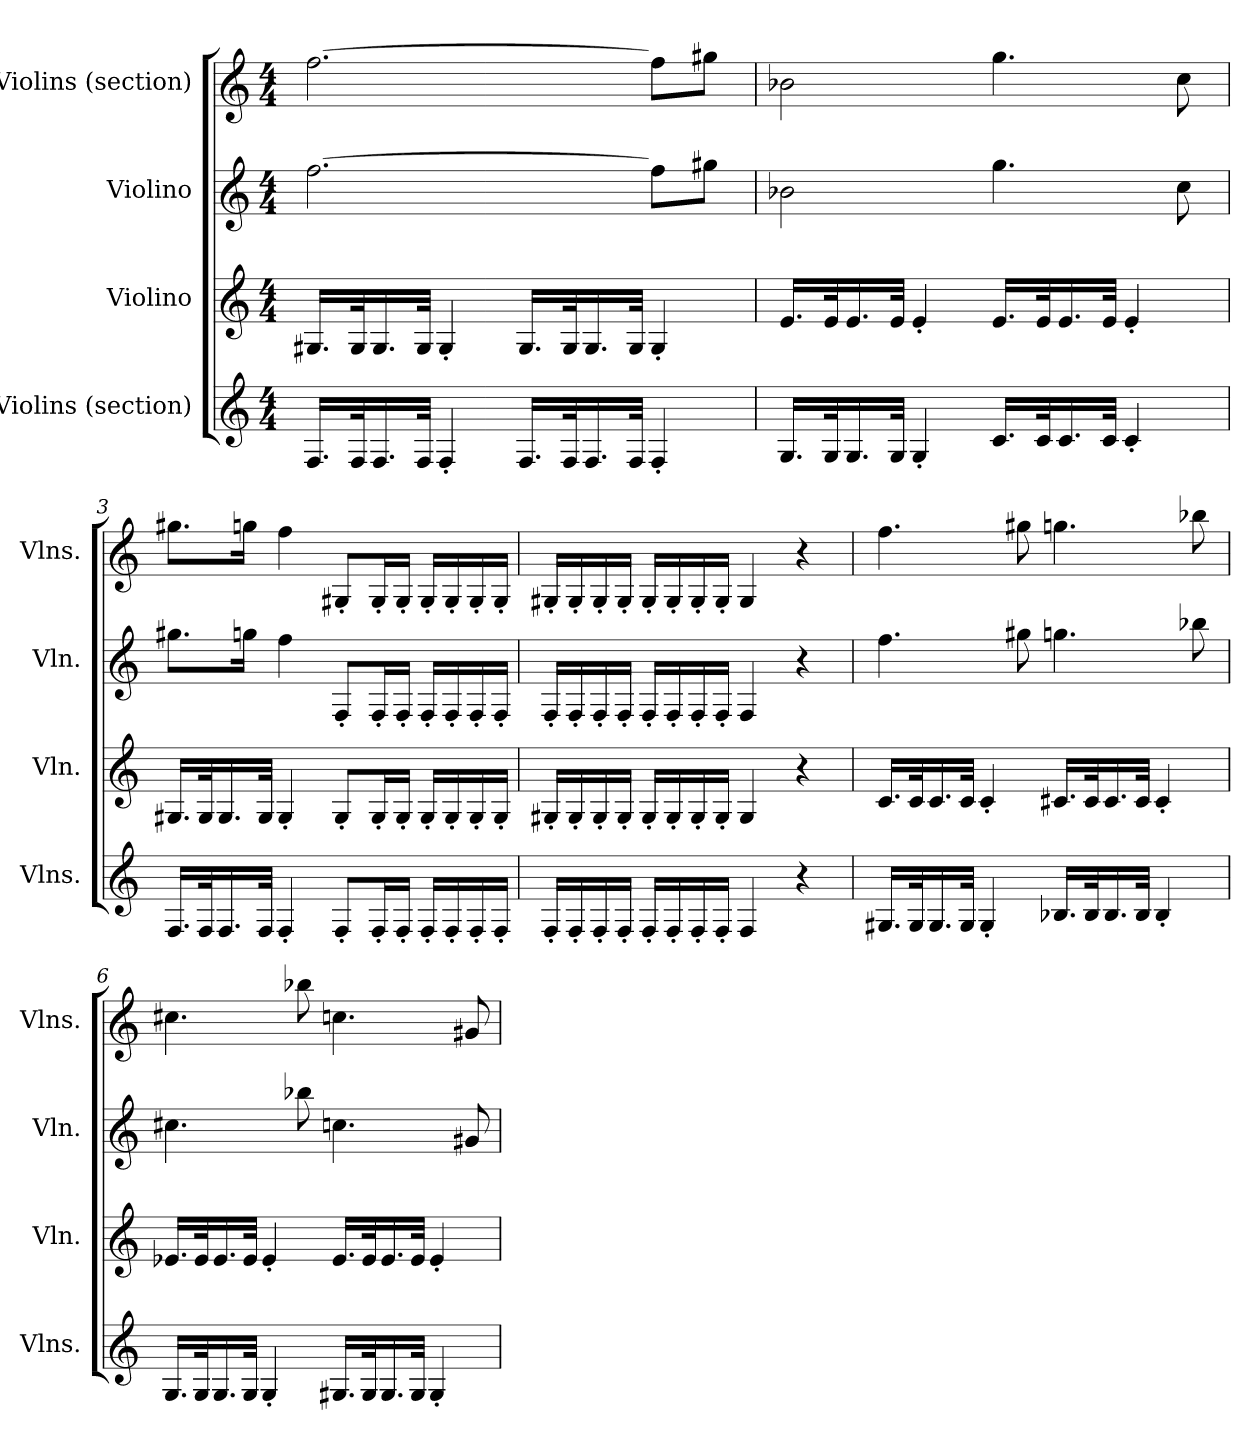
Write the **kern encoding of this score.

**kern	**kern	**kern	**kern
*part4	*part3	*part2	*part1
*staff4	*staff3	*staff2	*staff1
*I"Violins (section)	*I"Violino	*I"Violino	*I"Violins (section)
*I'Vlns.	*I'Vln.	*I'Vln.	*I'Vlns.
*clefG2	*clefG2	*clefG2	*clefG2
*k[]	*k[]	*k[]	*k[]
*M4/4	*M4/4	*M4/4	*M4/4
*MM120	*MM120	*MM120	*MM120
=1	=1	=1	=1
16.F/LL	16.G#X/LL	[2.ff\	[2.ff\
32F/K	32G#/K	.	.
16.F/	16.G#/	.	.
32F/JJk	32G#/JJk	.	.
4F'/	4G#'/	.	.
16.F/LL	16.G#/LL	.	.
32F/K	32G#/K	.	.
16.F/	16.G#/	.	.
32F/JJk	32G#/JJk	.	.
4F'/	4G#'/	8ff\L]	8ff\L]
.	.	8gg#X\J	8gg#X\J
=2	=2	=2	=2
16.G/LL	16.e/LL	2b-X\	2b-X\
32G/K	32e/K	.	.
16.G/	16.e/	.	.
32G/JJk	32e/JJk	.	.
4G'/	4e'/	.	.
16.c/LL	16.e/LL	4.gg\	4.gg\
32c/K	32e/K	.	.
16.c/	16.e/	.	.
32c/JJk	32e/JJk	.	.
4c'/	4e'/	.	.
.	.	8cc\	8cc\
!!LO:LB:g=z
=3	=3	=3	=3
16.F/LL	16.G#X/LL	8.gg#X\L	8.gg#X\L
32F/K	32G#/K	.	.
16.F/	16.G#/	.	.
.	.	16ggn\Jk	16ggn\Jk
32F/JJk	32G#/JJk	.	.
4F'/	4G#'/	4ff\	4ff\
8F'/L	8G#'/L	8F'/L	8G#X'/L
16F'/L	16G#'/L	16F'/L	16G#'/L
16F'/JJ	16G#'/JJ	16F'/JJ	16G#'/JJ
16F'/LL	16G#'/LL	16F'/LL	16G#'/LL
16F'/	16G#'/	16F'/	16G#'/
16F'/	16G#'/	16F'/	16G#'/
16F'/JJ	16G#'/JJ	16F'/JJ	16G#'/JJ
=4	=4	=4	=4
16F'/LL	16G#X'/LL	16F'/LL	16G#X'/LL
16F'/	16G#'/	16F'/	16G#'/
16F'/	16G#'/	16F'/	16G#'/
16F'/JJ	16G#'/JJ	16F'/JJ	16G#'/JJ
16F'/LL	16G#'/LL	16F'/LL	16G#'/LL
16F'/	16G#'/	16F'/	16G#'/
16F'/	16G#'/	16F'/	16G#'/
16F'/JJ	16G#'/JJ	16F'/JJ	16G#'/JJ
4F/	4G#/	4F/	4G#/
4r	4r	4r	4r
!!LO:LB:g=z
=5	=5	=5	=5
16.G#X/LL	16.c/LL	4.ff\	4.ff\
32G#/K	32c/K	.	.
16.G#/	16.c/	.	.
32G#/JJk	32c/JJk	.	.
4G#'/	4c'/	.	.
.	.	8gg#X\	8gg#X\
16.B-X/LL	16.c#X/LL	4.ggn\	4.ggn\
32B-/K	32c#/K	.	.
16.B-/	16.c#/	.	.
32B-/JJk	32c#/JJk	.	.
4B-'/	4c#'/	.	.
.	.	8bb-X\	8bb-X\
=6	=6	=6	=6
16.G/LL	16.e-X/LL	4.cc#X\	4.cc#X\
32G/K	32e-/K	.	.
16.G/	16.e-/	.	.
32G/JJk	32e-/JJk	.	.
4G'/	4e-'/	.	.
.	.	8bb-X\	8bb-X\
16.G#X/LL	16.e-/LL	4.ccn\	4.ccn\
32G#/K	32e-/K	.	.
16.G#/	16.e-/	.	.
32G#/JJk	32e-/JJk	.	.
4G#'/	4e-'/	.	.
.	.	8g#X/	8g#X/
=	=	=	=
*-	*-	*-	*-
